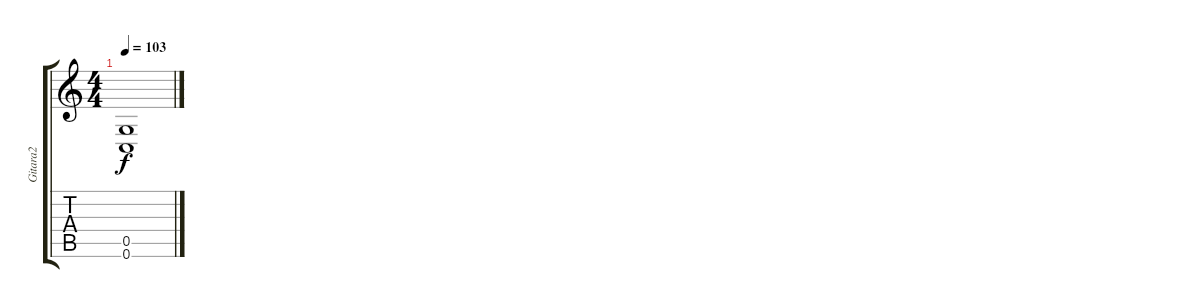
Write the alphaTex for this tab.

\track ("Gitara2" "Gitara2") {instrument distortionguitar}
\staff {score tabs}
\tuning (D4 A3 F3 C3 G2 C2) {hide}
\ts (4 4)
\tempo 103
\clef g2
\ks c
(0.5{t} 0.6{t}).1{dy f}
